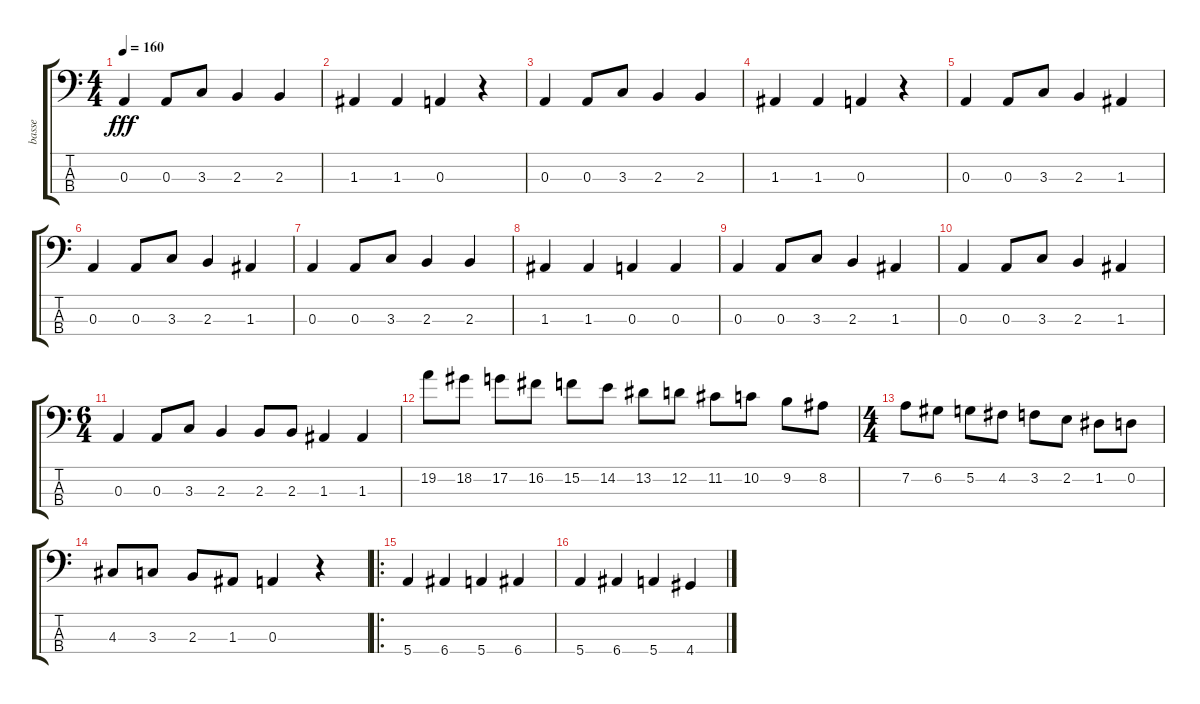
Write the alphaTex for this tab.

\track ("basse" "basse") {instrument electricbassfinger}
\staff {score tabs}
\tuning (G2 D2 A1 E1) {hide}
\ts (4 4)
\tempo 160
\clef f4
\ks c
0.3.4{dy fff} 0.3.8 3.3.8 2.3.4 2.3.4 |
1.3.4 1.3.4 0.3.4 r.4 |
0.3.4 0.3.8 3.3.8 2.3.4 2.3.4 |
1.3.4 1.3.4 0.3.4 r.4 |
0.3.4 0.3.8 3.3.8 2.3.4 1.3.4 |
0.3.4 0.3.8 3.3.8 2.3.4 1.3.4 |
0.3.4 0.3.8 3.3.8 2.3.4 2.3.4 |
1.3.4 1.3.4 0.3.4 0.3.4 |
0.3.4 0.3.8 3.3.8 2.3.4 1.3.4 |
0.3.4 0.3.8 3.3.8 2.3.4 1.3.4 |
\ts (6 4)
0.3.4 0.3.8 3.3.8 2.3.4 2.3.8 2.3.8 1.3.4 1.3.4 |
19.2.8 18.2.8 17.2.8 16.2.8 15.2.8 14.2.8 13.2.8 12.2.8 11.2.8 10.2.8 9.2.8 8.2.8 |
\ts (4 4)
7.2.8 6.2.8 5.2.8 4.2.8 3.2.8 2.2.8 1.2.8 0.2.8 |
4.3.8 3.3.8 2.3.8 1.3.8 0.3.4 r.4 |
\ro
5.4.4 6.4.4 5.4.4 6.4.4 |
5.4.4 6.4.4 5.4.4 4.4.4
